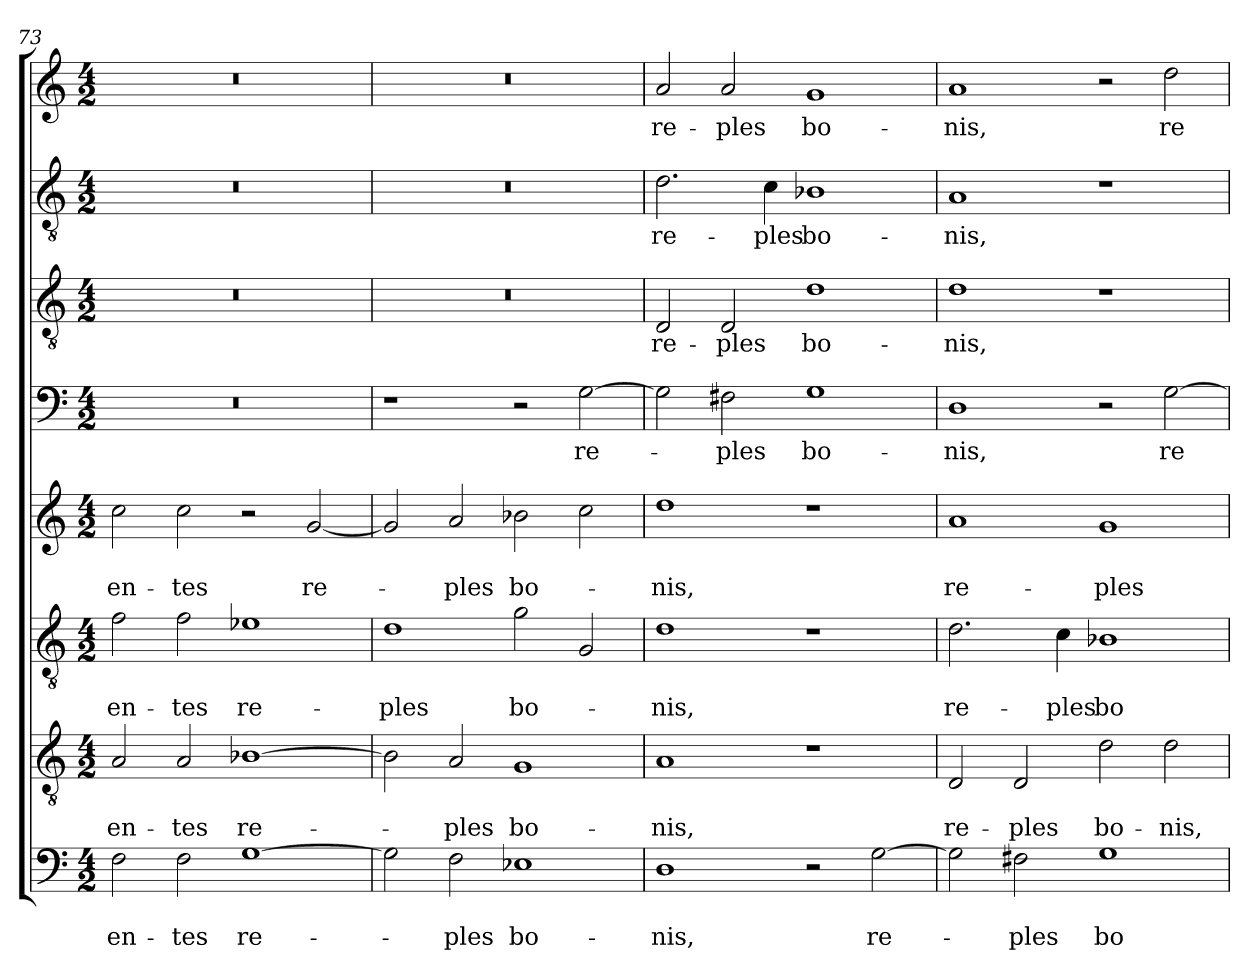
**kern	**text	**text	**kern	**text	**text	**kern	**text	**text	**kern	**text	**text	**kern	**text	**kern	**text	**kern	**text	**kern	**text
*part8	*part8	*part8	*part7	*part7	*part7	*part6	*part6	*part6	*part5	*part5	*part5	*part4	*part4	*part3	*part3	*part2	*part2	*part1	*part1
*staff8	*staff8	*staff8	*staff7	*staff7	*staff7	*staff6	*staff6	*staff6	*staff5	*staff5	*staff5	*staff4	*staff4	*staff3	*staff3	*staff2	*staff2	*staff1	*staff1
*clefF4	*	*	*clefGv2	*	*	*clefGv2	*	*	*clefG2	*	*	*clefF4	*	*clefGv2	*	*clefGv2	*	*clefG2	*
*k[]	*	*	*k[]	*	*	*k[]	*	*	*k[]	*	*	*k[]	*	*k[]	*	*k[]	*	*k[]	*
*C:	*	*	*C:	*	*	*C:	*	*	*C:	*	*	*C:	*	*C:	*	*C:	*	*C:	*
*M4/2	*	*	*M4/2	*	*	*M4/2	*	*	*M4/2	*	*	*M4/2	*	*M4/2	*	*M4/2	*	*M4/2	*
=73	=73	=73	=73	=73	=73	=73	=73	=73	=73	=73	=73	=73	=73	=73	=73	=73	=73	=73	=73
!	!	!LO:LY:b	!	!	!LO:LY:b	!	!	!LO:LY:b	!	!	!LO:LY:b	!	!	!	!	!	!	!	!
2F\	.	-en-	2A/	.	-en-	2f\	.	-en-	2cc\	.	-en-	0r	.	0r	.	0r	.	0r	.
!	!	!LO:LY:b	!	!	!LO:LY:b	!	!	!LO:LY:b	!	!	!LO:LY:b	!	!	!	!	!	!	!	!
2F\	.	-tes	2A/	.	-tes	2f\	.	-tes	2cc\	.	-tes	.	.	.	.	.	.	.	.
!	!	!LO:LY:b	!	!	!LO:LY:b	!	!	!LO:LY:b	!	!	!	!	!	!	!	!	!	!	!
[1G	.	re-	[1B-X	.	re-	1e-X	.	re-	2r	.	.	.	.	.	.	.	.	.	.
!	!	!	!	!	!	!	!	!	!	!	!LO:LY:b	!	!	!	!	!	!	!	!
.	.	.	.	.	.	.	.	.	[2g/	.	re-	.	.	.	.	.	.	.	.
=74	=74	=74	=74	=74	=74	=74	=74	=74	=74	=74	=74	=74	=74	=74	=74	=74	=74	=74	=74
!	!	!	!	!	!	!	!	!LO:LY:b	!	!	!	!	!	!	!	!	!	!	!
2G\]	.	.	2B-\]	.	.	1d	.	-ples	2g/]	.	.	1r	.	0r	.	0r	.	0r	.
!	!	!LO:LY:b	!	!	!LO:LY:b	!	!	!	!	!	!LO:LY:b	!	!	!	!	!	!	!	!
2F\	.	-ples	2A/	.	-ples	.	.	.	2a/	.	-ples	.	.	.	.	.	.	.	.
!	!	!LO:LY:b	!	!	!LO:LY:b	!	!	!LO:LY:b	!	!	!LO:LY:b	!	!	!	!	!	!	!	!
1E-X	.	bo-	1G	.	bo-	2g\	.	bo-	2b-X\	.	bo-	2r	.	.	.	.	.	.	.
!	!	!	!	!	!	!	!	!	!	!	!	!	!LO:LY:b	!	!	!	!	!	!
.	.	.	.	.	.	2G/	.	.	2cc\	.	.	[2G\	re-	.	.	.	.	.	.
!!LO:PB:g=z
=75	=75	=75	=75	=75	=75	=75	=75	=75	=75	=75	=75	=75	=75	=75	=75	=75	=75	=75	=75
!	!	!LO:LY:b	!	!	!LO:LY:b	!	!	!LO:LY:b	!	!	!LO:LY:b	!	!	!	!LO:LY:b	!	!LO:LY:b	!	!LO:LY:b
1D	.	-nis,	1A	.	-nis,	1d	.	-nis,	1dd	.	-nis,	2G\]	.	2D/	re-	2.d\	re-	2a/	re-
!	!	!	!	!	!	!	!	!	!	!	!	!	!LO:LY:b	!	!LO:LY:b	!	!	!	!LO:LY:b
.	.	.	.	.	.	.	.	.	.	.	.	2F#X\	-ples	2D/	-ples	.	.	2a/	-ples
!	!	!	!	!	!	!	!	!	!	!	!	!	!	!	!	!	!LO:LY:b	!	!
.	.	.	.	.	.	.	.	.	.	.	.	.	.	.	.	4c\	-ples	.	.
!	!	!	!	!	!	!	!	!	!	!	!	!	!LO:LY:b	!	!LO:LY:b	!	!LO:LY:b	!	!LO:LY:b
2r	.	.	1r	.	.	1r	.	.	1r	.	.	1G	bo-	1d	bo-	1B-X	bo-	1g	bo-
!	!	!LO:LY:b	!	!	!	!	!	!	!	!	!	!	!	!	!	!	!	!	!
[2G\	.	re-	.	.	.	.	.	.	.	.	.	.	.	.	.	.	.	.	.
=76	=76	=76	=76	=76	=76	=76	=76	=76	=76	=76	=76	=76	=76	=76	=76	=76	=76	=76	=76
!	!	!	!	!	!LO:LY:b	!	!	!LO:LY:b	!	!	!LO:LY:b	!	!LO:LY:b	!	!LO:LY:b	!	!LO:LY:b	!	!LO:LY:b
2G\]	.	.	2D/	.	re-	2.d\	.	re-	1a	.	re-	1D	-nis,	1d	-nis,	1A	-nis,	1a	-nis,
!	!	!LO:LY:b	!	!	!LO:LY:b	!	!	!	!	!	!	!	!	!	!	!	!	!	!
2F#X\	.	-ples	2D/	.	-ples	.	.	.	.	.	.	.	.	.	.	.	.	.	.
!	!	!	!	!	!	!	!	!LO:LY:b	!	!	!	!	!	!	!	!	!	!	!
.	.	.	.	.	.	4c\	.	-ples	.	.	.	.	.	.	.	.	.	.	.
!	!	!LO:LY:b	!	!	!LO:LY:b	!	!	!LO:LY:b	!	!	!LO:LY:b	!	!	!	!	!	!	!	!
1G	.	bo-	2d\	.	bo-	1B-X	.	bo-	1g	.	-ples	2r	.	1r	.	1r	.	2r	.
!	!	!	!	!	!LO:LY:b	!	!	!	!	!	!	!	!LO:LY:b	!	!	!	!	!	!LO:LY:b
.	.	.	2d\	.	-nis,	.	.	.	.	.	.	[2G\	re-	.	.	.	.	2dd\	re-
=	=	=	=	=	=	=	=	=	=	=	=	=	=	=	=	=	=	=	=
*-	*-	*-	*-	*-	*-	*-	*-	*-	*-	*-	*-	*-	*-	*-	*-	*-	*-	*-	*-
